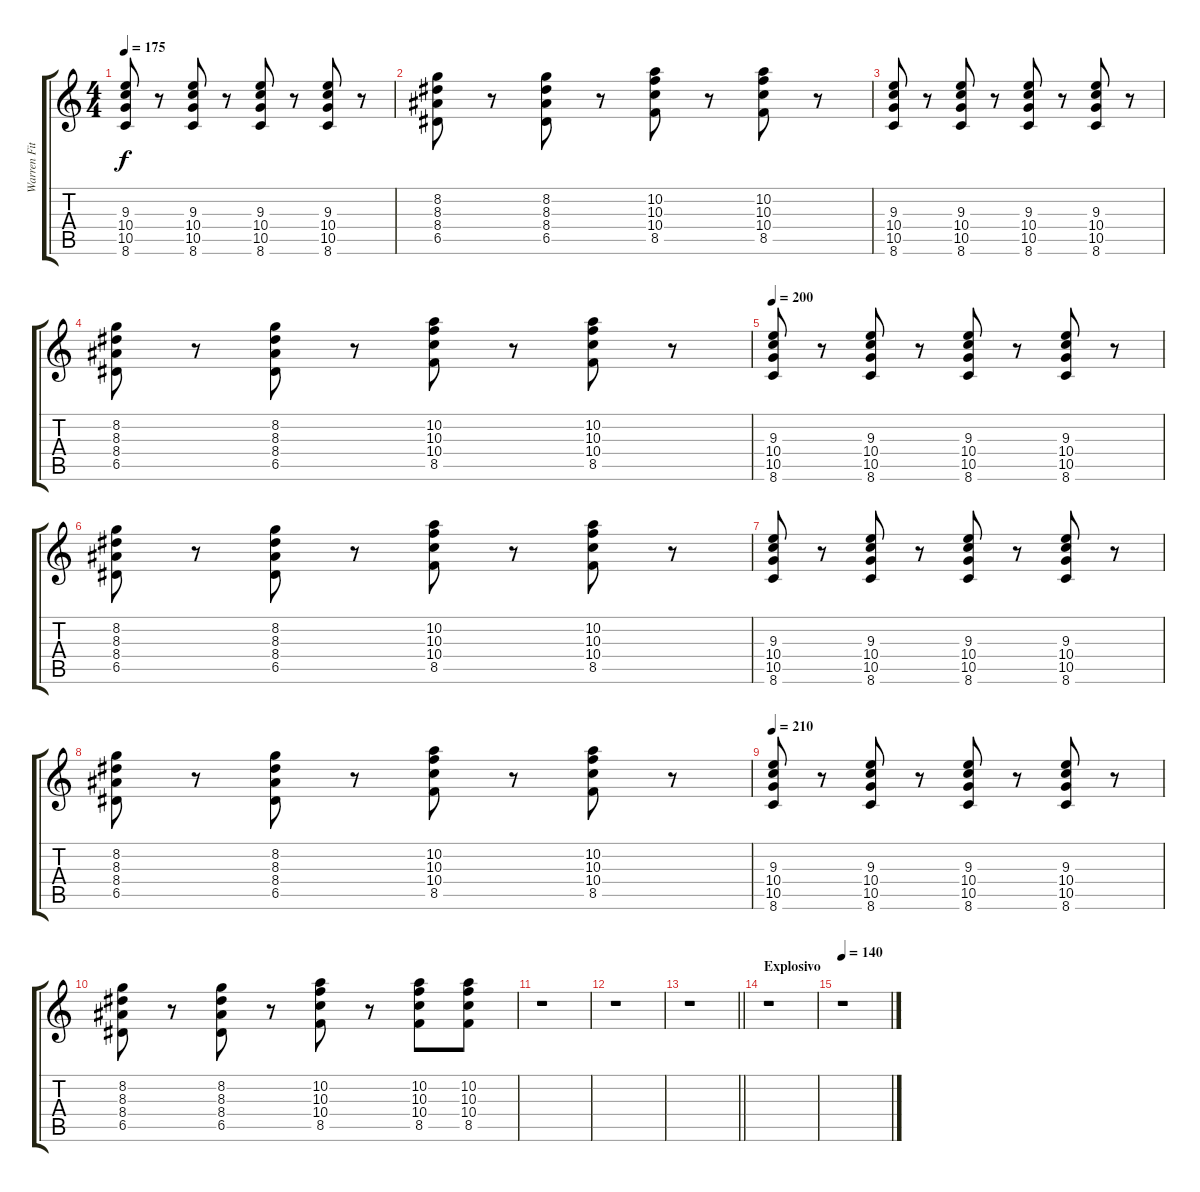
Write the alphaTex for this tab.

\track ("Warren Fitzgerald" "Warren Fit") {instrument distortionguitar}
\staff {score tabs}
\tuning (E4 B3 G3 D3 A2 E2) {hide}
\ts (4 4)
\tempo 175
\clef g2
\ks c
(9.3 10.4 10.5 8.6).8{dy f} r.8 (9.3 10.4 10.5 8.6).8 r.8 (9.3 10.4 10.5 8.6).8 r.8 (9.3 10.4 10.5 8.6).8 r.8 |
(8.2 8.3 8.4 6.5).8 r.8 (8.2 8.3 8.4 6.5).8 r.8 (10.2 10.3 10.4 8.5).8 r.8 (10.2 10.3 10.4 8.5).8 r.8 |
(9.3 10.4 10.5 8.6).8 r.8 (9.3 10.4 10.5 8.6).8 r.8 (9.3 10.4 10.5 8.6).8 r.8 (9.3 10.4 10.5 8.6).8 r.8 |
(8.2 8.3 8.4 6.5).8 r.8 (8.2 8.3 8.4 6.5).8 r.8 (10.2 10.3 10.4 8.5).8 r.8 (10.2 10.3 10.4 8.5).8 r.8 |
\tempo 200
(9.3 10.4 10.5 8.6).8 r.8 (9.3 10.4 10.5 8.6).8 r.8 (9.3 10.4 10.5 8.6).8 r.8 (9.3 10.4 10.5 8.6).8 r.8 |
(8.2 8.3 8.4 6.5).8 r.8 (8.2 8.3 8.4 6.5).8 r.8 (10.2 10.3 10.4 8.5).8 r.8 (10.2 10.3 10.4 8.5).8 r.8 |
(9.3 10.4 10.5 8.6).8 r.8 (9.3 10.4 10.5 8.6).8 r.8 (9.3 10.4 10.5 8.6).8 r.8 (9.3 10.4 10.5 8.6).8 r.8 |
(8.2 8.3 8.4 6.5).8 r.8 (8.2 8.3 8.4 6.5).8 r.8 (10.2 10.3 10.4 8.5).8 r.8 (10.2 10.3 10.4 8.5).8 r.8 |
\tempo 210
(9.3 10.4 10.5 8.6).8 r.8 (9.3 10.4 10.5 8.6).8 r.8 (9.3 10.4 10.5 8.6).8 r.8 (9.3 10.4 10.5 8.6).8 r.8 |
(8.2 8.3 8.4 6.5).8 r.8 (8.2 8.3 8.4 6.5).8 r.8 (10.2 10.3 10.4 8.5).8 r.8 (10.2 10.3 10.4 8.5).8 (10.2 10.3 10.4 8.5).8 |
r.1 |
r.1 |
\barLineRight lightlight
r.1 |
\section ("" "Explosivo")
r.1 |
\tempo 140
r.1
